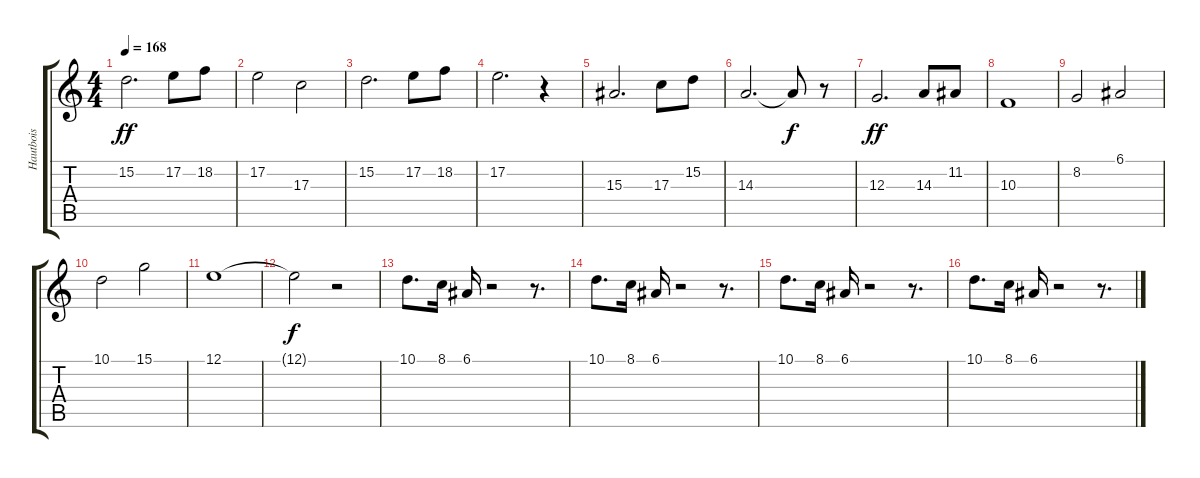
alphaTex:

\track ("Hautbois" "Hautbois") {instrument oboe}
\staff {score tabs}
\tuning (E4 B3 G3 D3 A2 E2) {hide}
\ts (4 4)
\tempo 168
\clef g2
\ks c
15.2.2{d dy ff} 17.2.8 18.2.8 |
17.2.2 17.3.2 |
15.2.2{d} 17.2.8 18.2.8 |
17.2.2{d} r.4 |
15.3.2{d} 17.3.8 15.2.8 |
14.3.2{d} 14.3{t}.8{dy f} r.8 |
12.3.2{d dy ff} 14.3.8 11.2.8 |
10.3.1 |
8.2.2 6.1.2 |
10.1.2 15.1.2 |
12.1.1 |
12.1{t}.2{dy f} r.2 |
10.1.8{d} 8.1.16 6.1.16 r.2 r.8{d} |
10.1.8{d} 8.1.16 6.1.16 r.2 r.8{d} |
10.1.8{d} 8.1.16 6.1.16 r.2 r.8{d} |
10.1.8{d} 8.1.16 6.1.16 r.2 r.8{d}
